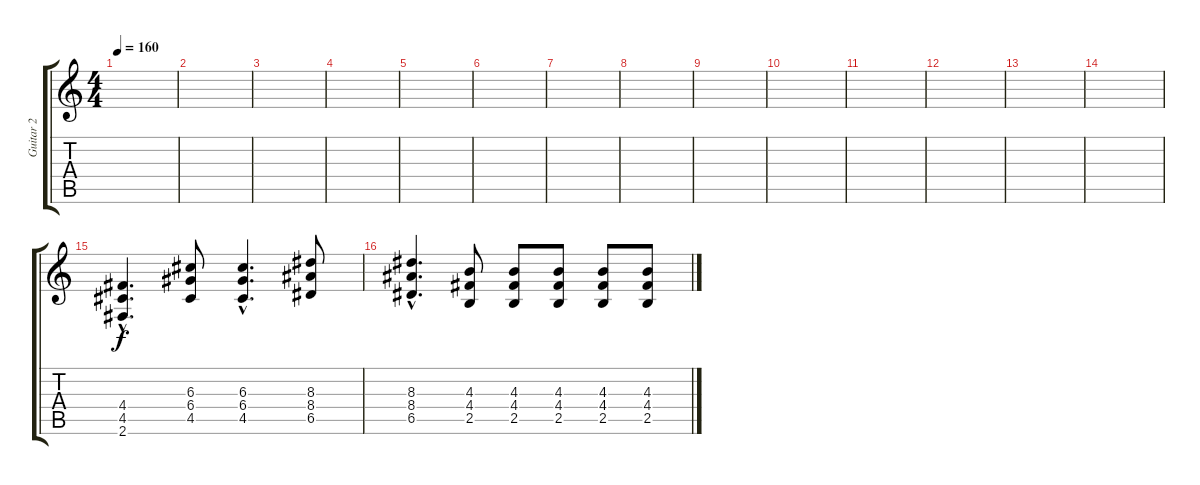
\track ("Guitar 2" "Guitar 2") {instrument distortionguitar}
\staff {score tabs}
\tuning (E4 B3 G3 D3 A2 E2) {hide}
\ts (4 4)
\tempo 160
\clef g2
\ks c
|
|
|
|
|
|
|
|
|
|
|
|
|
|
(4.4{hac} 4.5{hac} 2.6{hac}).4{d} (6.3 6.4 4.5).8 (6.3{hac} 6.4{hac} 4.5{hac}).4{d} (8.3 8.4 6.5).8 |
(8.3{hac} 8.4{hac} 6.5{hac}).4{d} (4.3 4.4 2.5).8 (4.3 4.4 2.5).8 (4.3 4.4 2.5).8 (4.3 4.4 2.5).8 (4.3 4.4 2.5).8
